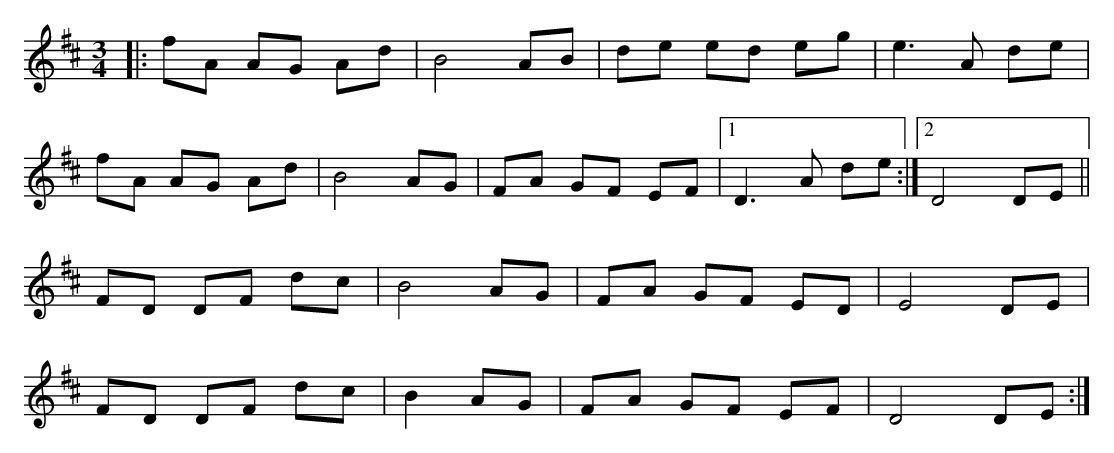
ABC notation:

X:1
M:3/4
K:D
|:fA AG Ad|B4 AB|de ed eg|e3A de|
fA AG Ad|B4 AG|FA GF EF|1 D3A de:|2 D4 DE||
FD DF dc|B4 AG|FA GF ED|E4 DE|
FD DF dc|B2 AG|FA GF EF|D4 DE:|
